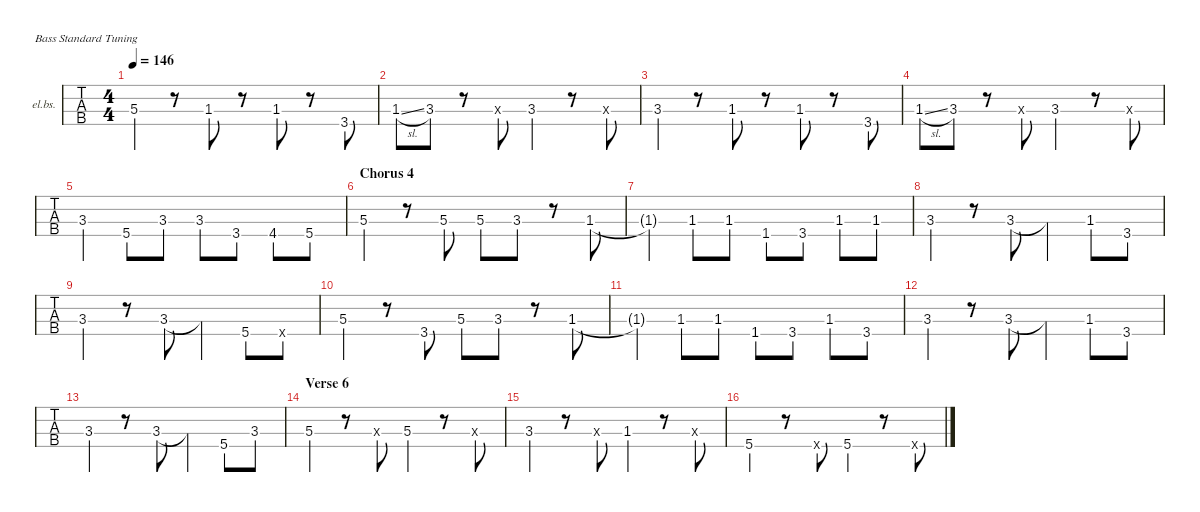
\hideDynamics
\bracketExtendMode nobrackets
\firstSystemTrackNameOrientation horizontal
\otherSystemsTrackNameOrientation horizontal
\track ("Bob - Bass" "el.bs.") {instrument electricbassfinger}
\staff {tabs}
\tuning (G2 D2 A1 E1)
\ts (4 4)
\tempo 146
\clef f4
\ks dminor
5.3{acc forcenatural}.4{dy f} r.8 1.3{acc b}.8 r.8 1.3{acc b}.8 r.8 3.4{acc forcenatural}.8 |
1.3{sl acc b}.8 3.3{acc forcenatural}.8 r.8 3.3{x acc forcenatural}.8 3.3{acc forcenatural}.4 r.8 3.3{x acc forcenatural}.8 |
3.3{acc forcenatural}.4 r.8 1.3{acc b}.8 r.8 1.3{acc b}.8 r.8 3.4{acc forcenatural}.8 |
1.3{sl acc b}.8 3.3{acc forcenatural}.8 r.8 3.3{x acc forcenatural}.8 3.3{acc forcenatural}.4 r.8 3.3{x acc forcenatural}.8 |
3.3{acc forcenatural}.4 5.4{acc forcenatural}.8 3.3{acc forcenatural}.8 3.3{acc forcenatural}.8 3.4{acc forcenatural}.8 4.4{acc b}.8 5.4{acc forcenatural}.8 |
\section ("" "Chorus 4")
5.3{acc forcenatural}.4 r.8 5.3{acc forcenatural}.8 5.3{acc forcenatural}.8 3.3{acc forcenatural}.8 r.8 1.3{acc b}.8 |
1.3{t acc b}.4 1.3{acc b}.8 1.3{acc b}.8 1.4{acc forcenatural}.8 3.4{acc forcenatural}.8 1.3{acc b}.8 1.3{acc b}.8 |
3.3{acc forcenatural}.4 r.8 3.3{acc forcenatural}.8 3.3{t acc forcenatural}.4 1.3{acc b}.8 3.4{acc forcenatural}.8 |
3.3{acc forcenatural}.4 r.8 3.3{acc forcenatural}.8 3.3{t acc forcenatural}.4 5.4{acc forcenatural}.8 0.4{x acc forcenatural}.8 |
5.3{acc forcenatural}.4 r.8 3.4{acc forcenatural}.8 5.3{acc forcenatural}.8 3.3{acc forcenatural}.8 r.8 1.3{acc b}.8 |
1.3{t acc b}.4 1.3{acc b}.8 1.3{acc b}.8 1.4{acc forcenatural}.8 3.4{acc forcenatural}.8 1.3{acc b}.8 3.4{acc forcenatural}.8 |
3.3{acc forcenatural}.4 r.8 3.3{acc forcenatural}.8 3.3{t acc forcenatural}.4 1.3{acc b}.8 3.4{acc forcenatural}.8 |
\scale
0.941191 3.3{acc forcenatural}.4 r.8 3.3{acc forcenatural}.8 3.3{t acc forcenatural}.4 5.4{acc forcenatural}.8 3.3{acc forcenatural}.8 |
\section ("" "Verse 6")
\scale
1.32904 5.3{acc forcenatural}.4 r.8 5.3{x acc forcenatural}.8 5.3{acc forcenatural}.4 r.8 5.3{x acc forcenatural}.8 |
\scale
0.729768 3.3{acc forcenatural}.4 r.8 3.3{x acc forcenatural}.8 1.3{acc b}.4 r.8 1.3{x acc b}.8 |
5.4{acc forcenatural}.4 r.8 5.4{x acc forcenatural}.8 5.4{acc forcenatural}.4 r.8 5.4{x acc forcenatural}.8
